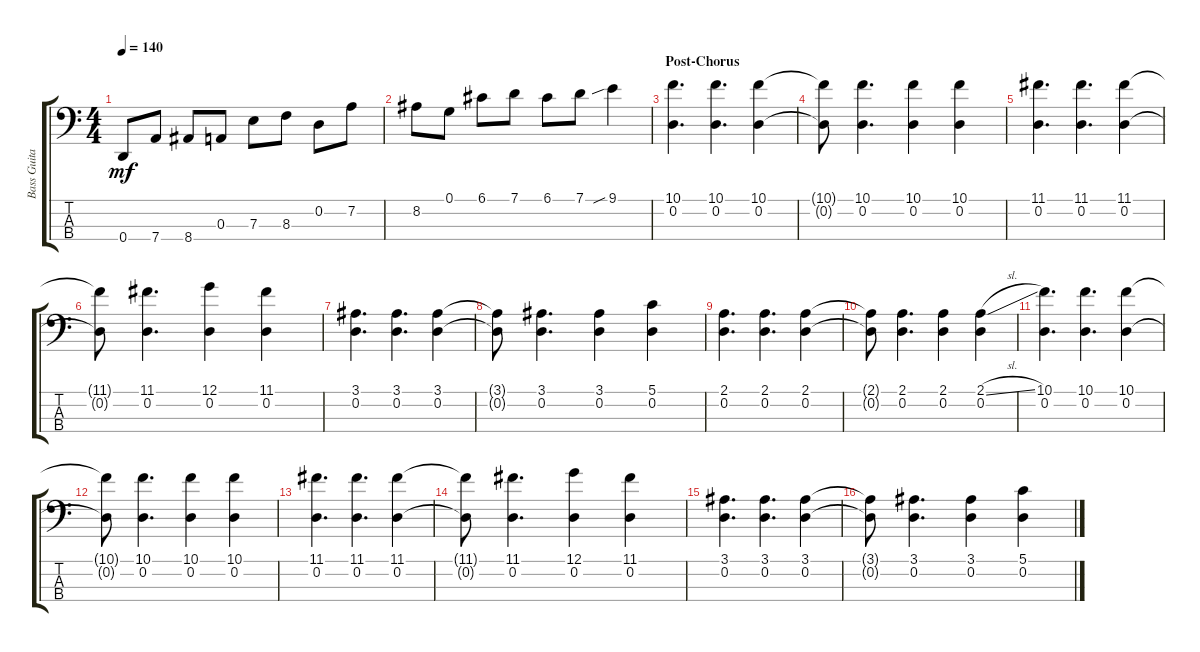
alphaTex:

\track ("Bass Guitar" "Bass Guita") {instrument electricbassfinger}
\staff {score tabs}
\tuning (G2 D2 A1 D1) {hide}
\ts (4 4)
\tempo 140
\clef f4
\ks c
0.4.8{dy mf} 7.4.8 8.4.8 0.3.8 7.3.8 8.3.8 0.2.8 7.2.8 |
8.2.8 0.1.8 6.1.8 7.1.8 6.1.8 7.1.8 9.1{sib}.4 |
\section ("" "Post-Chorus")
(10.1 0.2).4{d} (10.1 0.2).4{d} (10.1 0.2).4 |
(10.1{t} 0.2{t}).8 (10.1 0.2).4{d} (10.1 0.2).4 (10.1 0.2).4 |
(11.1 0.2).4{d} (11.1 0.2).4{d} (11.1 0.2).4 |
(11.1{t} 0.2{t}).8 (11.1 0.2).4{d} (12.1 0.2).4 (11.1 0.2).4 |
(3.1 0.2).4{d} (3.1 0.2).4{d} (3.1 0.2).4 |
(3.1{t} 0.2{t}).8 (3.1 0.2).4{d} (3.1 0.2).4 (5.1 0.2).4 |
(2.1 0.2).4{d} (2.1 0.2).4{d} (2.1 0.2).4 |
(2.1{t} 0.2{t}).8 (2.1 0.2).4{d} (2.1 0.2).4 (2.1{sl} 0.2).4 |
(10.1 0.2).4{d} (10.1 0.2).4{d} (10.1 0.2).4 |
(10.1{t} 0.2{t}).8 (10.1 0.2).4{d} (10.1 0.2).4 (10.1 0.2).4 |
(11.1 0.2).4{d} (11.1 0.2).4{d} (11.1 0.2).4 |
(11.1{t} 0.2{t}).8 (11.1 0.2).4{d} (12.1 0.2).4 (11.1 0.2).4 |
(3.1 0.2).4{d} (3.1 0.2).4{d} (3.1 0.2).4 |
(3.1{t} 0.2{t}).8 (3.1 0.2).4{d} (3.1 0.2).4 (5.1 0.2).4
